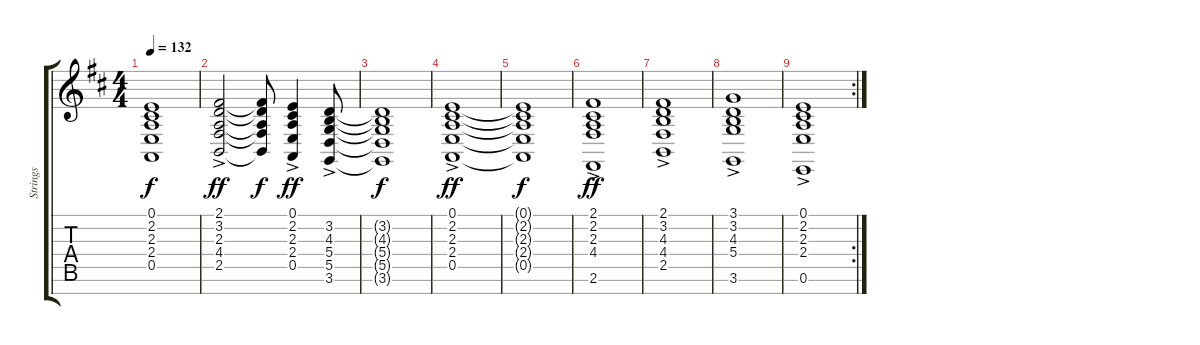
\track ("Strings" "Strings") {instrument stringensemble1}
\staff {score tabs}
\tuning (E4 B3 G3 D3 A2 E2 B1) {hide}
\ts (4 4)
\tempo 132
\clef g2
\ks d
(0.1{t} 2.2{t} 2.3{t} 2.4{t} 0.5{t}).1{dy f} |
(2.1 3.2 2.3 4.4{ac} 2.5).2{dy ff} (2.1{t} 3.2{t} 2.3{t} 4.4{t} 2.5{t}).8{dy f} (0.1 2.2 2.3 2.4 0.5{ac}).4{dy ff} (3.2 4.3 5.4 5.5 3.6{ac}).8 |
(3.2{t} 4.3{t} 5.4{t} 5.5{t} 3.6{t}).1{dy f} |
(0.1 2.2 2.3 2.4 0.5{ac}).1{dy ff} |
(0.1{t} 2.2{t} 2.3{t} 2.4{t} 0.5{t}).1{dy f} |
(2.1 2.2 2.3 4.4 2.6{ac}).1{dy ff} |
(2.1 3.2 4.3 4.4 2.5{ac}).1 |
(3.1 3.2 4.3 5.4 3.6{ac}).1 |
\rc 2
(0.1 2.2 2.3 2.4 0.6{ac}).1
